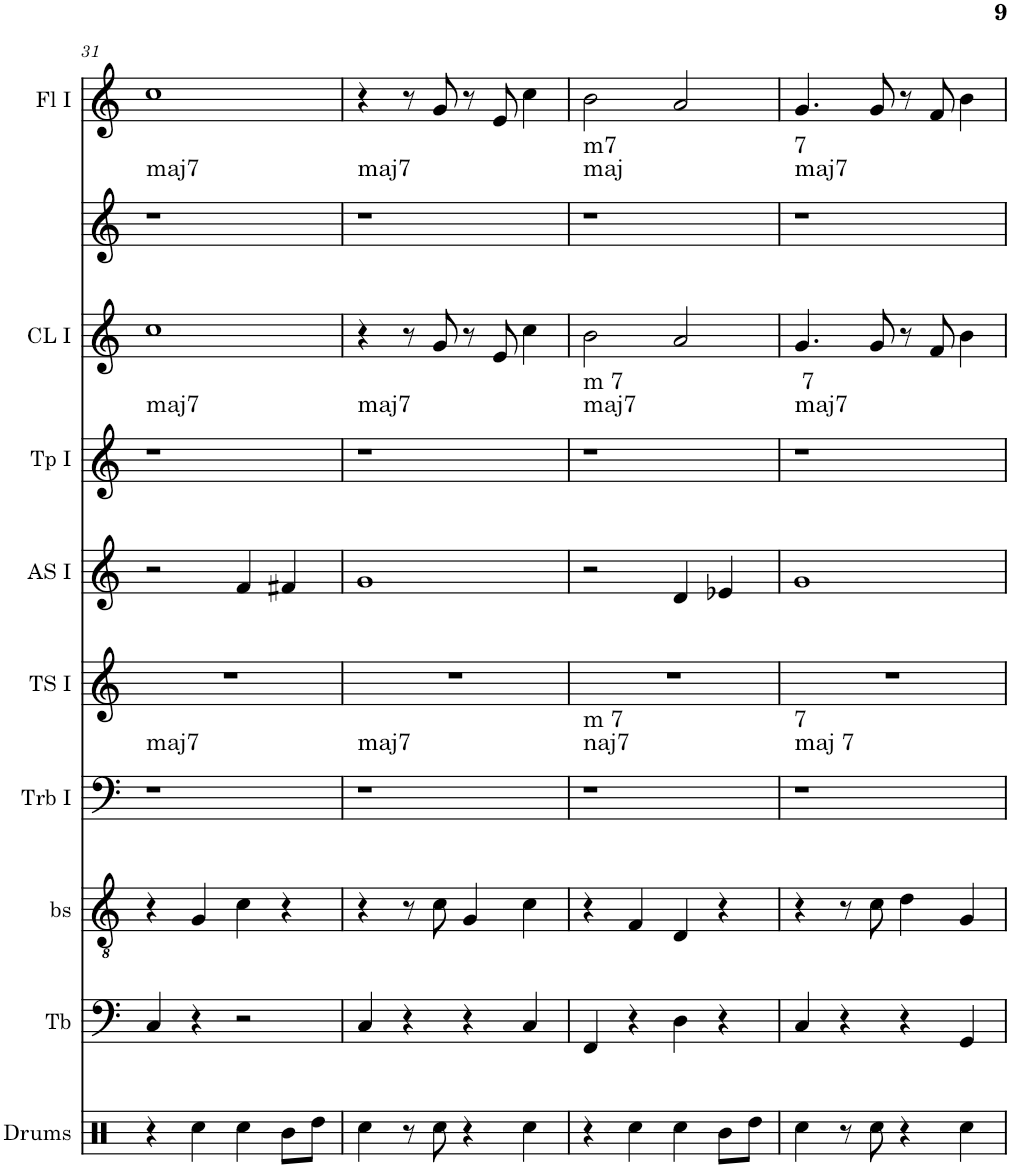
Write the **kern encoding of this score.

**kern	**kern	**kern	**kern	**harte	**kern	**kern	**kern	**harte	**kern	**kern	**harte	**kern
*part10	*part9	*part8	*part7	*part7	*part6	*part5	*part4	*part4	*part3	*part2	*part2	*part1
*staff10	*staff9	*staff8	*staff7	*	*staff6	*staff5	*staff4	*	*staff3	*staff2	*	*staff1
*I"Drums	*I"Tb	*I"bs	*I"Trb I	*	*I"TS I	*I"AS I	*I"Tp I	*	*I"CL I	*I"SS I	*	*I"Fl I
*I'Drums	*I'Tb	*I'bs	*I'Trb I	*	*I'TS I	*I'AS I	*I'Tp I	*	*I'CL I	*	*	*I'Fl I
!!LO:PB:g=z
*clefX	*clefF4	*clefGv2	*clefF4	*	*clefG2	*clefG2	*clefG2	*	*clefG2	*clefG2	*	*clefG2
*	*	*Trd12c21	*	*	*Trd8c14	*Trd5c9	*Trd1c2	*	*Trd1c2	*Trd1c2	*	*
*k[]	*k[]	*k[]	*k[]	*	*k[]	*k[]	*k[]	*	*k[]	*k[]	*	*k[]
*M2/2	*M2/2	*M2/2	*M2/2	*	*M2/2	*M2/2	*M2/2	*	*M2/2	*M2/2	*	*M2/2
*met(c|)	*met(c|)	*met(c|)	*met(c|)	*	*met(c|)	*met(c|)	*met(c|)	*	*met(c|)	*met(c|)	*	*met(c|)
=31	=31	=31	=31	=31	=31	=31	=31	=31	=31	=31	=31	=31
!	!	!	!	!LO:H:kt=maj7	!	!	!	!LO:H:kt=maj7	!	!	!LO:H:kt=maj7	!
4r	4C/	4r	1r	N	1r	2r	1r	N	1cc	1r	N	1cc
4cc\	4r	4G/	.	.	.	.	.	.	.	.	.	.
4cc\	2r	4c\	.	.	.	4f/	.	.	.	.	.	.
8b\L	.	4r	.	.	.	4f#X/	.	.	.	.	.	.
8dd\J	.	.	.	.	.	.	.	.	.	.	.	.
=32	=32	=32	=32	=32	=32	=32	=32	=32	=32	=32	=32	=32
!	!	!	!	!LO:H:kt=maj7	!	!	!	!LO:H:kt=maj7	!	!	!LO:H:kt=maj7	!
4cc\	4C/	4r	1r	N	1r	1g	1r	N	4r	1r	N	4r
8r	4r	8r	.	.	.	.	.	.	8r	.	.	8r
8cc\	.	8c\	.	.	.	.	.	.	8g/	.	.	8g/
4r	4r	4G/	.	.	.	.	.	.	8r	.	.	8r
.	.	.	.	.	.	.	.	.	8e/	.	.	8e/
4cc\	4C/	4c\	.	.	.	.	.	.	4cc\	.	.	4cc\
=33	=33	=33	=33	=33	=33	=33	=33	=33	=33	=33	=33	=33
!	!	!	!	!LO:H:n=1:kt=naj7	!	!	!	!	!	!	!	!
!	!	!	!	!LO:H:n=2:kt=m 7	!	!	!	!LO:H:n=1:kt=maj7	!	!	!	!
!	!	!	!	!	!	!	!	!LO:H:n=2:kt=m 7	!	!	!LO:H:n=1:kt=maj	!
!	!	!	!	!	!	!	!	!	!	!	!LO:H:n=2:kt=m7	!
4r	4FF/	4r	1r	N N	1r	2r	1r	N N	2b\	1r	N N	2b\
4cc\	4r	4F/	.	.	.	.	.	.	.	.	.	.
4cc\	4D\	4D/	.	.	.	4d/	.	.	2a/	.	.	2a/
8b\L	4r	4r	.	.	.	4e-X/	.	.	.	.	.	.
8dd\J	.	.	.	.	.	.	.	.	.	.	.	.
=34	=34	=34	=34	=34	=34	=34	=34	=34	=34	=34	=34	=34
!	!	!	!	!LO:H:n=1:kt=maj 7	!	!	!	!	!	!	!	!
!	!	!	!	!LO:H:n=2:kt=7	!	!	!	!LO:H:n=1:kt=maj7	!	!	!	!
!	!	!	!	!	!	!	!	!LO:H:n=2:kt= 7	!	!	!LO:H:n=1:kt=maj7	!
!	!	!	!	!	!	!	!	!	!	!	!LO:H:n=2:kt=7	!
4cc\	4C/	4r	1r	N N	1r	1g	1r	N N	4.g/	1r	N N	4.g/
8r	4r	8r	.	.	.	.	.	.	.	.	.	.
8cc\	.	8c\	.	.	.	.	.	.	8g/	.	.	8g/
4r	4r	4d\	.	.	.	.	.	.	8r	.	.	8r
.	.	.	.	.	.	.	.	.	8f/	.	.	8f/
4cc\	4GG/	4G/	.	.	.	.	.	.	4b\	.	.	4b\
=	=	=	=	=	=	=	=	=	=	=	=	=
*-	*-	*-	*-	*-	*-	*-	*-	*-	*-	*-	*-	*-
